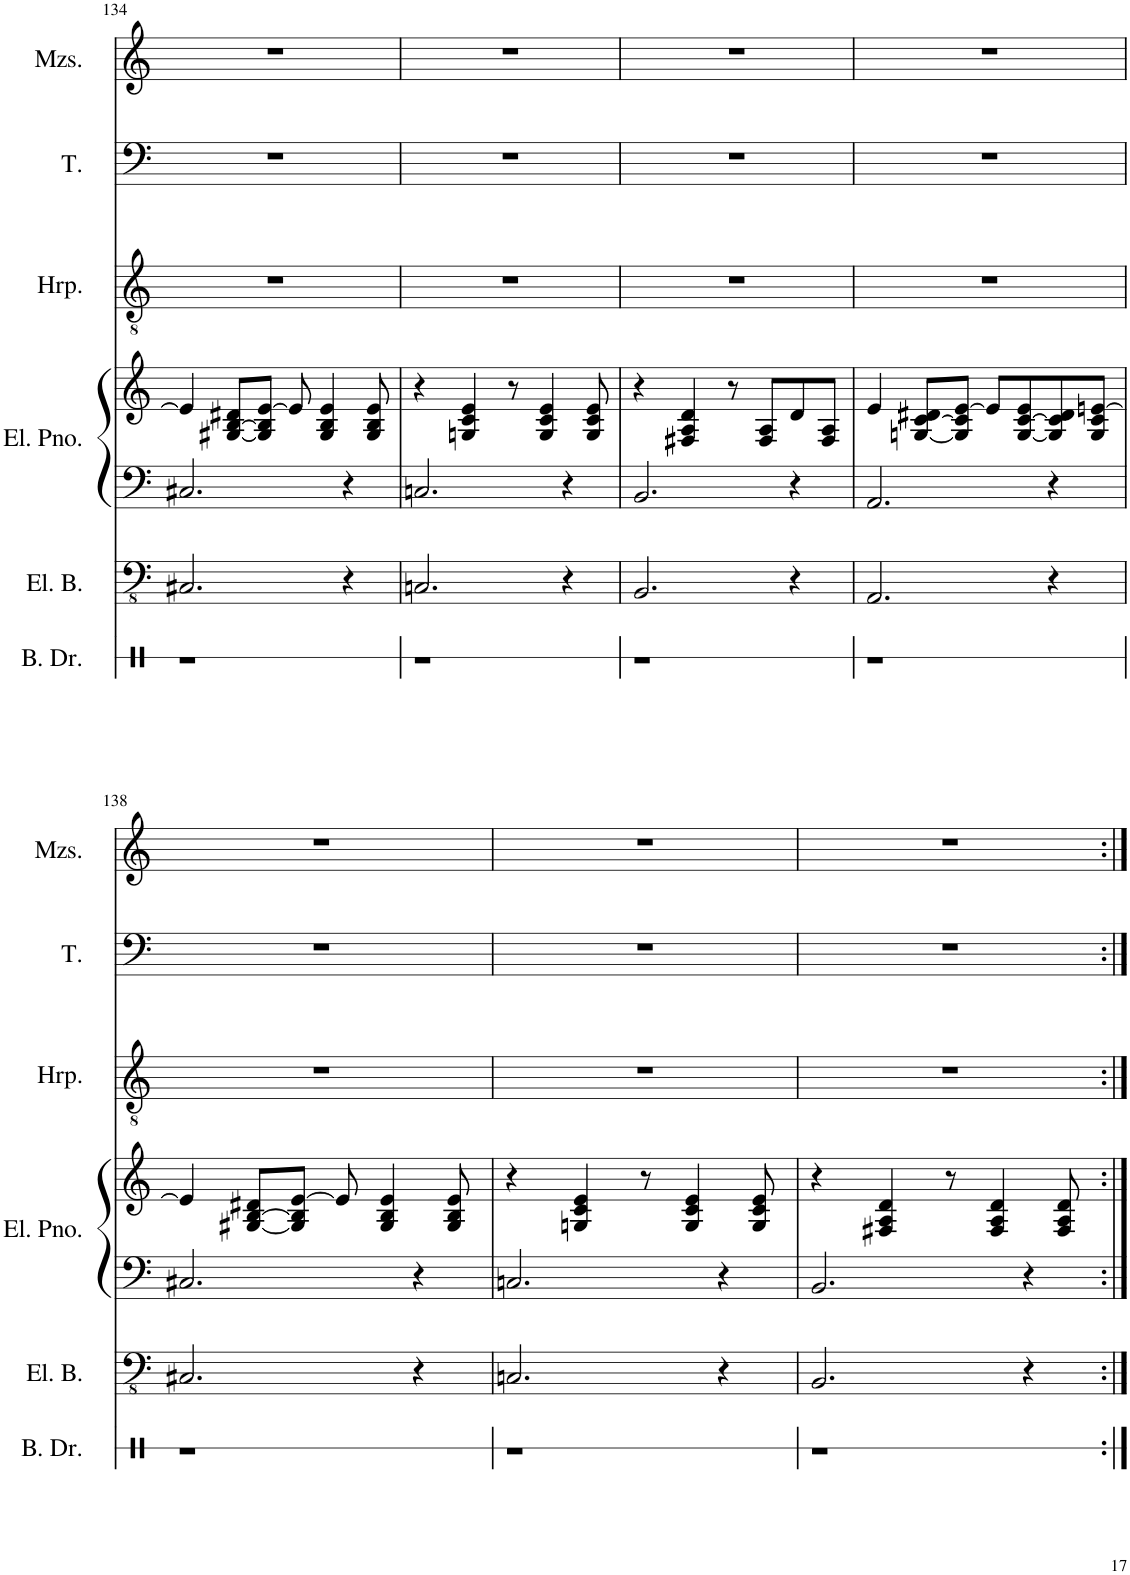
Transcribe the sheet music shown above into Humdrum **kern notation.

**kern	**kern	**kern	**kern	**kern	**kern	**kern
*part6	*part5	*part4	*part4	*part3	*part2	*part1
*staff7	*staff6	*staff5	*staff4	*staff3	*staff2	*staff1
*I"Bass Drum	*I"Electric Bass	*I"Electric Piano	*	*I"Harp	*I"Tenor	*I"Mezzo-soprano
*I'B. Dr.	*I'El. B.	*I'El. Pno.	*	*I'Hrp.	*I'T.	*I'Mzs.
!!LO:PB:g=z
*clefX	*clefFv4	*clefF4	*clefG2	*clefGv2	*clefF4	*clefG2
*k[]	*k[]	*k[]	*k[]	*k[]	*k[]	*k[]
*M4/4	*M4/4	*M4/4	*M4/4	*M4/4	*M4/4	*M4/4
=134	=134	=134	=134	=134	=134	=134
1r	2.CC#X/	2.C#X/	4e/]	1r	1r	1r
.	.	.	[8G#X/ [8B/ 8d#X/L	.	.	.
.	.	.	8G#/] 8B/] [8e/J	.	.	.
.	.	.	8e/]	.	.	.
.	.	.	4G#/ 4B/ 4e/	.	.	.
.	4r	4r	.	.	.	.
.	.	.	8G#/ 8B/ 8e/	.	.	.
=135	=135	=135	=135	=135	=135	=135
1r	2.CCn/	2.Cn/	4r	1r	1r	1r
.	.	.	4Gn/ 4c/ 4e/	.	.	.
.	.	.	8r	.	.	.
.	.	.	4G/ 4c/ 4e/	.	.	.
.	4r	4r	.	.	.	.
.	.	.	8G/ 8c/ 8e/	.	.	.
=136	=136	=136	=136	=136	=136	=136
1r	2.BBB/	2.BB/	4r	1r	1r	1r
.	.	.	4F#X/ 4A/ 4d/	.	.	.
.	.	.	8r	.	.	.
.	.	.	8F#/ 8A/L	.	.	.
.	4r	4r	8d/	.	.	.
.	.	.	8F#/ 8A/J	.	.	.
=137	=137	=137	=137	=137	=137	=137
1r	2.AAA/	2.AA/	4e/	1r	1r	1r
.	.	.	[8Gn/ [8c/ 8d#X/L	.	.	.
.	.	.	8G/] 8c/] [8e/J	.	.	.
.	.	.	8e/L]	.	.	.
.	.	.	[8G/ [8c/ 8e/	.	.	.
.	4r	4r	8G/] 8c/] 8d#/	.	.	.
.	.	.	8G/ 8c/ [8en/J	.	.	.
!!LO:LB:g=z
=138	=138	=138	=138	=138	=138	=138
1r	2.CC#X/	2.C#X/	4e/]	1r	1r	1r
.	.	.	[8G#X/ [8B/ 8d#X/L	.	.	.
.	.	.	8G#/] 8B/] [8e/J	.	.	.
.	.	.	8e/]	.	.	.
.	.	.	4G#/ 4B/ 4e/	.	.	.
.	4r	4r	.	.	.	.
.	.	.	8G#/ 8B/ 8e/	.	.	.
=139	=139	=139	=139	=139	=139	=139
1r	2.CCn/	2.Cn/	4r	1r	1r	1r
.	.	.	4Gn/ 4c/ 4e/	.	.	.
.	.	.	8r	.	.	.
.	.	.	4G/ 4c/ 4e/	.	.	.
.	4r	4r	.	.	.	.
.	.	.	8G/ 8c/ 8e/	.	.	.
=140	=140	=140	=140	=140	=140	=140
1r	2.BBB/	2.BB/	4r	1r	1r	1r
.	.	.	4F#X/ 4A/ 4d/	.	.	.
.	.	.	8r	.	.	.
.	.	.	4F#/ 4A/ 4d/	.	.	.
.	4r	4r	.	.	.	.
.	.	.	8F#/ 8A/ 8d/	.	.	.
=:|!	=:|!	=:|!	=:|!	=:|!	=:|!	=:|!
*-	*-	*-	*-	*-	*-	*-
